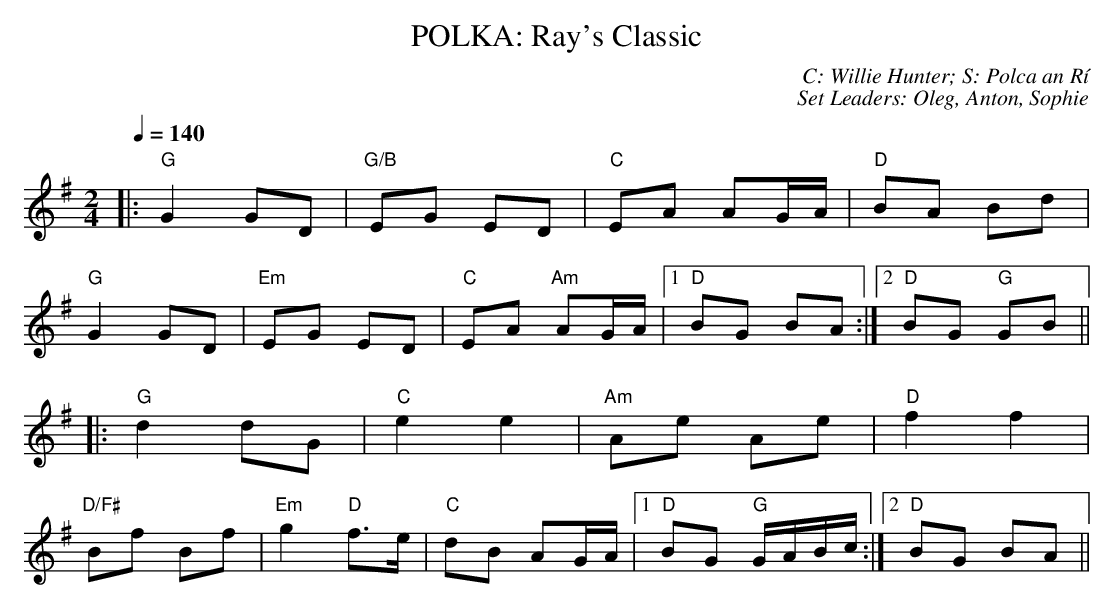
X:1
T: POLKA: Ray's Classic
C: C: Willie Hunter; S: Polca an Rí
C: Set Leaders: Oleg, Anton, Sophie
M: 2/4
L: 1/8
Q: 1/4=140
K: Gmaj
|:"G"G2 GD|"G/B"EG ED|"C"EA AG/A/|"D"BA Bd|
"G"G2 GD|"Em"EG ED|"C"EA "Am"AG/A/|1 "D"BG BA:|2 "D"BG "G"GB||
|:"G"d2 dG|"C"e2 e2|"Am"Ae Ae|"D"f2 f2|
"D/F#"Bf Bf|"Em"g2 "D"f>e|"C"dB AG/A/|1 "D"BG "G"G/A/B/c/:|2 "D"BG BA||
